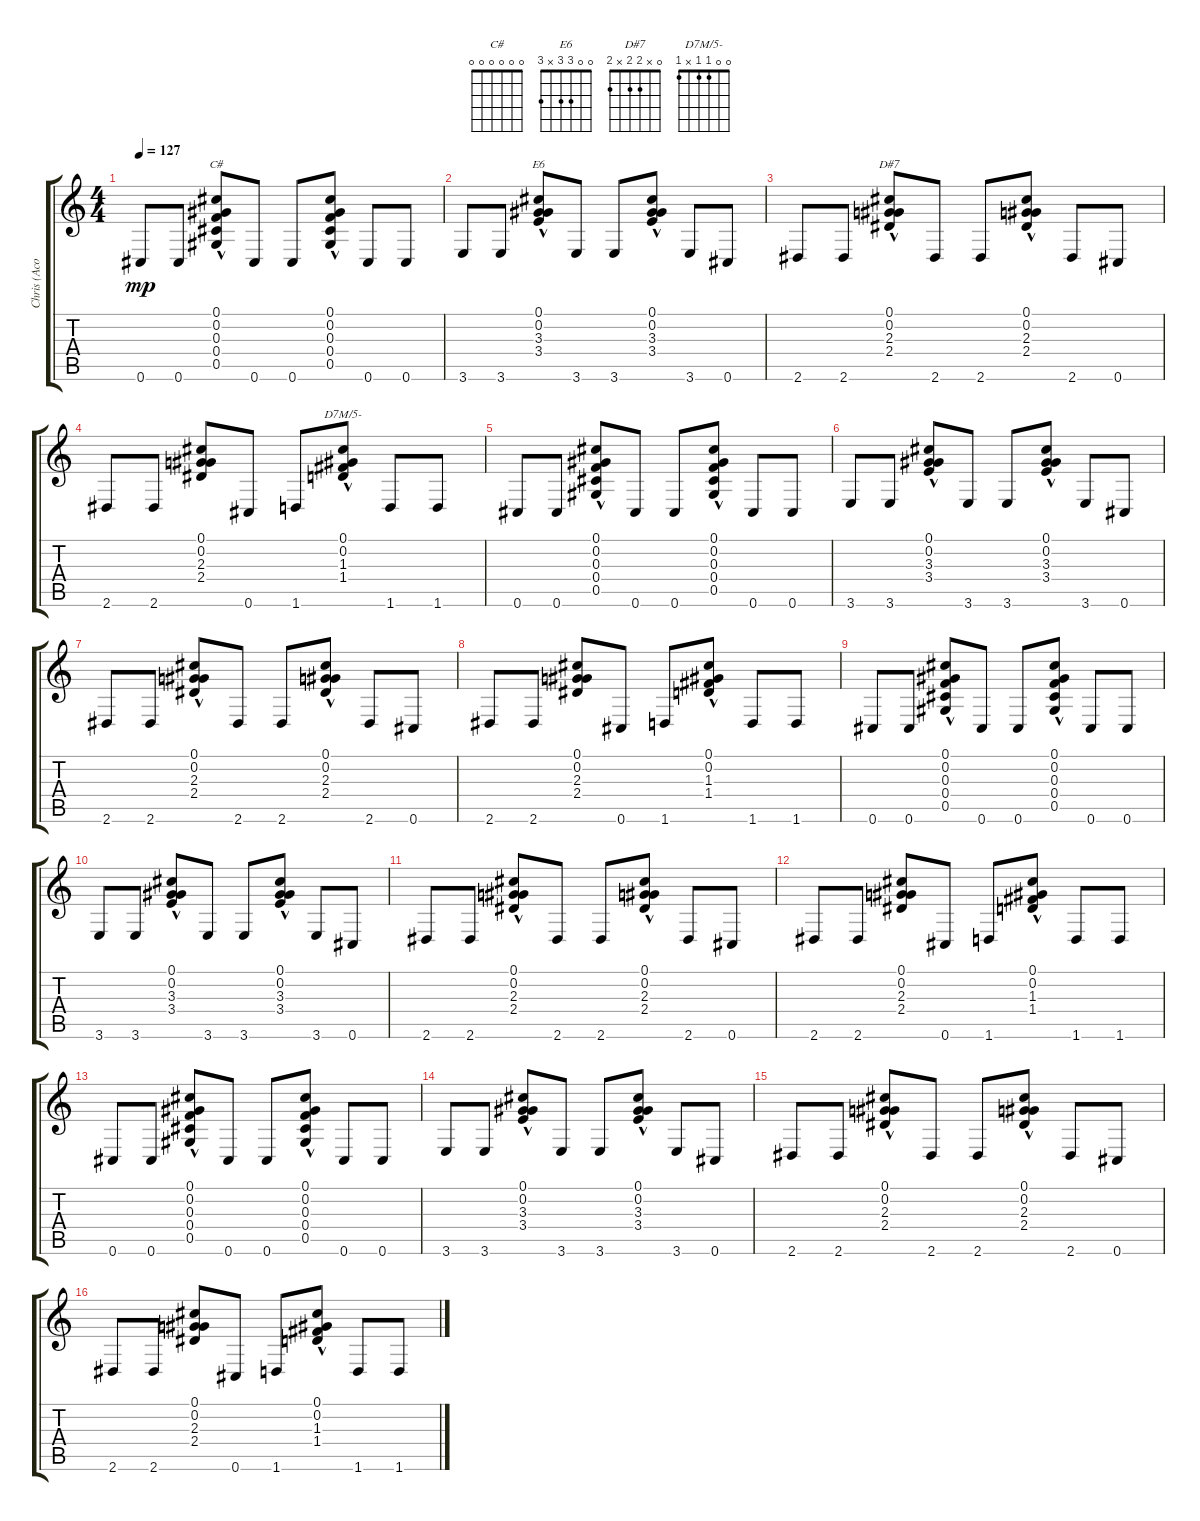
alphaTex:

\track ("Chris (Acoustic) Tune C#,G#,C#,F,G#,C#" "Chris (Aco") {instrument acousticguitarsteel}
\staff {score tabs}
\tuning (Db4 Ab3 F3 Db3 Ab2 Db2) {hide}
\chord ("C#" 0 0 0 0 0 0)
\chord ("E6" 0 0 3 3 x 3)
\chord ("D#7" 0 x 2 2 x 2)
\chord ("D7M/5-" 0 0 1 1 x 1)
\ts (4 4)
\tempo 127
\clef g2
\ks c
0.6.8{dy mp} 0.6.8 (0.1{hac} 0.2{hac} 0.3{hac} 0.4{hac} 0.5).8{ch "C#"} 0.6.8 0.6.8 (0.1{hac} 0.2{hac} 0.3{hac} 0.4{hac} 0.5).8 0.6.8 0.6.8 |
3.6.8 3.6.8 (0.1{hac} 0.2{hac} 3.3{hac} 3.4{hac}).8{ch "E6"} 3.6.8 3.6.8 (0.1{hac} 0.2{hac} 3.3{hac} 3.4{hac}).8 3.6.8 0.6.8 |
2.6.8 2.6.8 (0.1{hac} 0.2{hac} 2.3{hac} 2.4{hac}).8{ch "D#7"} 2.6.8 2.6.8 (0.1{hac} 0.2{hac} 2.3{hac} 2.4{hac}).8 2.6.8 0.6.8 |
2.6.8 2.6.8 (0.1 0.2 2.3 2.4).8 0.6.8 1.6.8 (0.1{hac} 0.2{hac} 1.3{hac} 1.4).8{ch "D7M/5-"} 1.6.8 1.6.8 |
0.6.8 0.6.8 (0.1{hac} 0.2{hac} 0.3{hac} 0.4{hac} 0.5).8 0.6.8 0.6.8 (0.1{hac} 0.2{hac} 0.3{hac} 0.4{hac} 0.5).8 0.6.8 0.6.8 |
3.6.8 3.6.8 (0.1{hac} 0.2{hac} 3.3{hac} 3.4{hac}).8 3.6.8 3.6.8 (0.1{hac} 0.2{hac} 3.3{hac} 3.4{hac}).8 3.6.8 0.6.8 |
2.6.8 2.6.8 (0.1{hac} 0.2{hac} 2.3{hac} 2.4{hac}).8 2.6.8 2.6.8 (0.1{hac} 0.2{hac} 2.3{hac} 2.4{hac}).8 2.6.8 0.6.8 |
2.6.8 2.6.8 (0.1 0.2 2.3 2.4).8 0.6.8 1.6.8 (0.1{hac} 0.2{hac} 1.3{hac} 1.4).8 1.6.8 1.6.8 |
0.6.8 0.6.8 (0.1{hac} 0.2{hac} 0.3{hac} 0.4{hac} 0.5).8 0.6.8 0.6.8 (0.1{hac} 0.2{hac} 0.3{hac} 0.4{hac} 0.5).8 0.6.8 0.6.8 |
3.6.8 3.6.8 (0.1{hac} 0.2{hac} 3.3{hac} 3.4{hac}).8 3.6.8 3.6.8 (0.1{hac} 0.2{hac} 3.3{hac} 3.4{hac}).8 3.6.8 0.6.8 |
2.6.8 2.6.8 (0.1{hac} 0.2{hac} 2.3{hac} 2.4{hac}).8 2.6.8 2.6.8 (0.1{hac} 0.2{hac} 2.3{hac} 2.4{hac}).8 2.6.8 0.6.8 |
2.6.8 2.6.8 (0.1 0.2 2.3 2.4).8 0.6.8 1.6.8 (0.1{hac} 0.2{hac} 1.3{hac} 1.4).8 1.6.8 1.6.8 |
0.6.8 0.6.8 (0.1{hac} 0.2{hac} 0.3{hac} 0.4{hac} 0.5).8 0.6.8 0.6.8 (0.1{hac} 0.2{hac} 0.3{hac} 0.4{hac} 0.5).8 0.6.8 0.6.8 |
3.6.8 3.6.8 (0.1{hac} 0.2{hac} 3.3{hac} 3.4{hac}).8 3.6.8 3.6.8 (0.1{hac} 0.2{hac} 3.3{hac} 3.4{hac}).8 3.6.8 0.6.8 |
2.6.8 2.6.8 (0.1{hac} 0.2{hac} 2.3{hac} 2.4{hac}).8 2.6.8 2.6.8 (0.1{hac} 0.2{hac} 2.3{hac} 2.4{hac}).8 2.6.8 0.6.8 |
2.6.8 2.6.8 (0.1 0.2 2.3 2.4).8 0.6.8 1.6.8 (0.1{hac} 0.2{hac} 1.3{hac} 1.4).8 1.6.8 1.6.8
